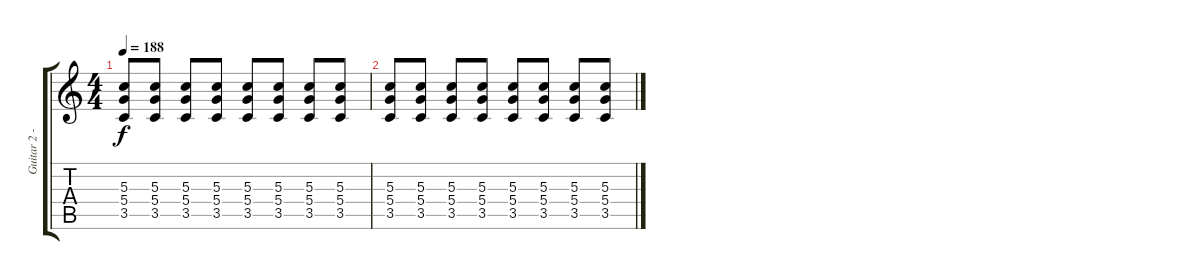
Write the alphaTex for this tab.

\track ("Guitar 2 - Greg Hetson" "Guitar 2 -") {instrument distortionguitar}
\staff {score tabs}
\tuning (E4 B3 G3 D3 A2 E2) {hide}
\ts (4 4)
\tempo 188
\clef g2
\ks c
(5.3 5.4 3.5).8{dy f} (5.3 5.4 3.5).8 (5.3 5.4 3.5).8 (5.3 5.4 3.5).8 (5.3 5.4 3.5).8 (5.3 5.4 3.5).8 (5.3 5.4 3.5).8 (5.3 5.4 3.5).8 |
(5.3 5.4 3.5).8 (5.3 5.4 3.5).8 (5.3 5.4 3.5).8 (5.3 5.4 3.5).8 (5.3 5.4 3.5).8 (5.3 5.4 3.5).8 (5.3 5.4 3.5).8 (5.3 5.4 3.5).8
